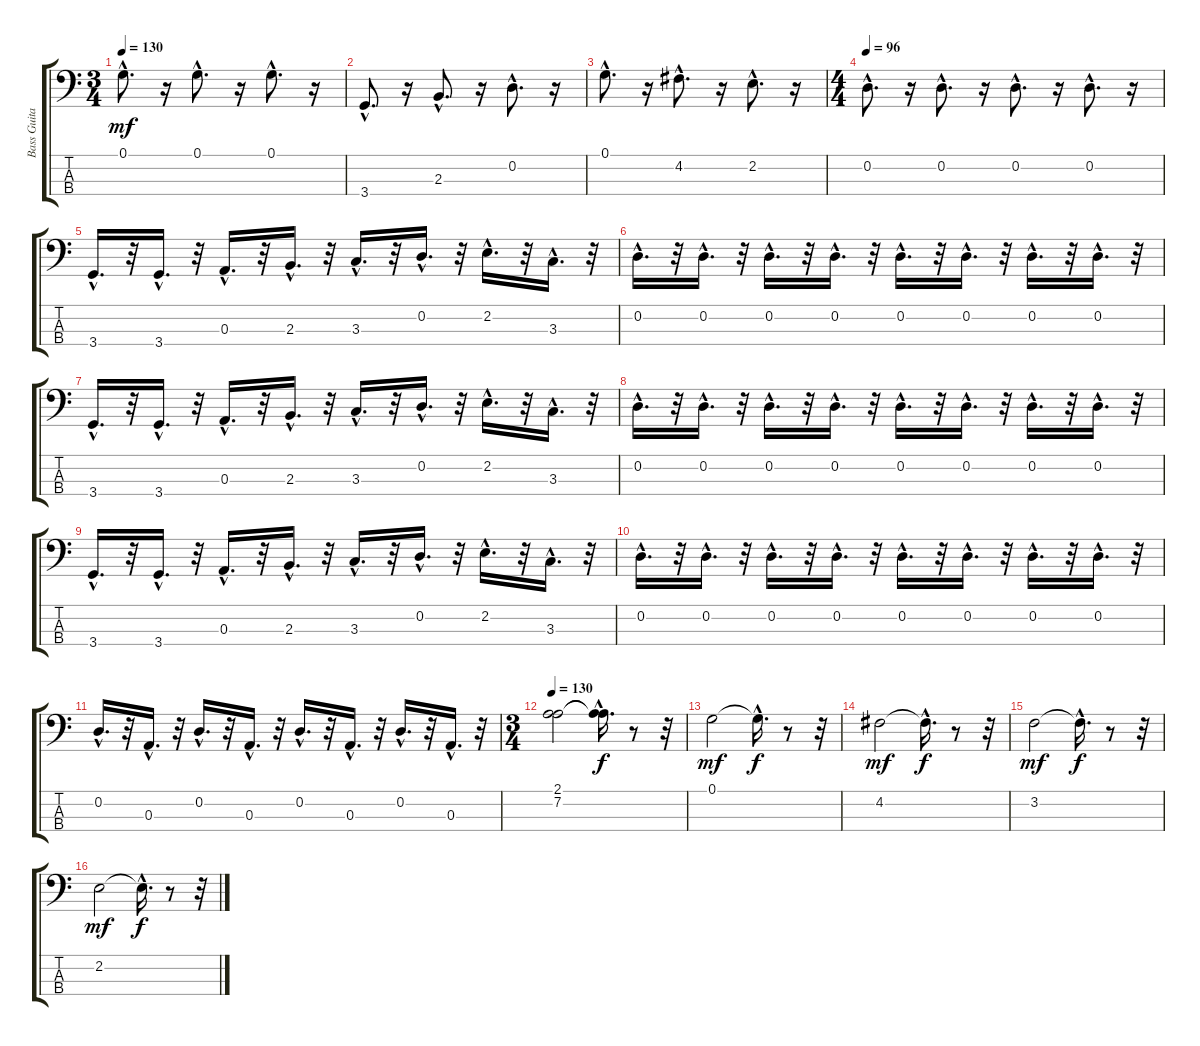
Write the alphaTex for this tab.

\track ("Bass Guitar (P36)" "Bass Guita") {instrument fretlessbass}
\staff {score tabs}
\tuning (G2 D2 A1 E1) {hide}
\ts (3 4)
\tempo 130
\clef f4
\ks c
0.1{hac}.8{d dy mf} r.16 0.1{hac}.8{d} r.16 0.1{hac}.8{d} r.16 |
3.4{hac}.8{d} r.16 2.3{hac}.8{d} r.16 0.2{hac}.8{d} r.16 |
0.1{hac}.8{d} r.16 4.2{hac}.8{d} r.16 2.2{hac}.8{d} r.16 |
\ts (4 4)
\tempo 96
0.2{hac}.8{d} r.16 0.2{hac}.8{d} r.16 0.2{hac}.8{d} r.16 0.2{hac}.8{d} r.16 |
3.4{hac}.16{d} r.32 3.4{hac}.16{d} r.32 0.3{hac}.16{d} r.32 2.3{hac}.16{d} r.32 3.3{hac}.16{d} r.32 0.2{hac}.16{d} r.32 2.2{hac}.16{d} r.32 3.3{hac}.16{d} r.32 |
0.2{hac}.16{d} r.32 0.2{hac}.16{d} r.32 0.2{hac}.16{d} r.32 0.2{hac}.16{d} r.32 0.2{hac}.16{d} r.32 0.2{hac}.16{d} r.32 0.2{hac}.16{d} r.32 0.2{hac}.16{d} r.32 |
3.4{hac}.16{d} r.32 3.4{hac}.16{d} r.32 0.3{hac}.16{d} r.32 2.3{hac}.16{d} r.32 3.3{hac}.16{d} r.32 0.2{hac}.16{d} r.32 2.2{hac}.16{d} r.32 3.3{hac}.16{d} r.32 |
0.2{hac}.16{d} r.32 0.2{hac}.16{d} r.32 0.2{hac}.16{d} r.32 0.2{hac}.16{d} r.32 0.2{hac}.16{d} r.32 0.2{hac}.16{d} r.32 0.2{hac}.16{d} r.32 0.2{hac}.16{d} r.32 |
3.4{hac}.16{d} r.32 3.4{hac}.16{d} r.32 0.3{hac}.16{d} r.32 2.3{hac}.16{d} r.32 3.3{hac}.16{d} r.32 0.2{hac}.16{d} r.32 2.2{hac}.16{d} r.32 3.3{hac}.16{d} r.32 |
0.2{hac}.16{d} r.32 0.2{hac}.16{d} r.32 0.2{hac}.16{d} r.32 0.2{hac}.16{d} r.32 0.2{hac}.16{d} r.32 0.2{hac}.16{d} r.32 0.2{hac}.16{d} r.32 0.2{hac}.16{d} r.32 |
0.2{hac}.16{d} r.32 0.3{hac}.16{d} r.32 0.2{hac}.16{d} r.32 0.3{hac}.16{d} r.32 0.2{hac}.16{d} r.32 0.3{hac}.16{d} r.32 0.2{hac}.16{d} r.32 0.3{hac}.16{d} r.32 |
\ts (3 4)
\tempo 130
(2.1 7.2).2 (2.1{hac t} 7.2{hac t}).16{d dy f} r.8 r.32 |
0.1.2{dy mf} 0.1{hac t}.16{d dy f} r.8 r.32 |
4.2.2{dy mf} 4.2{hac t}.16{d dy f} r.8 r.32 |
3.2.2{dy mf} 3.2{hac t}.16{d dy f} r.8 r.32 |
2.2.2{dy mf} 2.2{hac t}.16{d dy f} r.8 r.32
